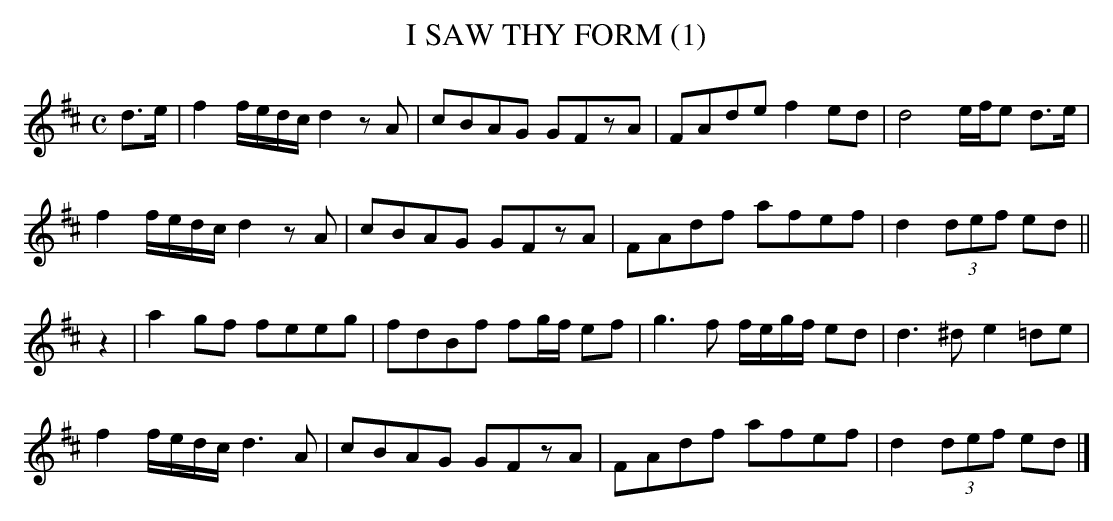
X:1
T:I SAW THY FORM (1)
M:C
L:1/8
K:D
d>e|f2 f/e/d/c/ d2zA|cBAG GFzA|FAde f2ed|d4 e/f/e d>e|
f2 f/e/d/c/ d2zA|cBAG GFzA|FAdf afef|d2 (3def ed||
z2|a2gf feeg|fdBf fg/f/ ef|g3f f/e/g/f/ ed|d3^d e2=de|
f2 f/e/d/c/ d3A|cBAG GFzA|FAdf afef|d2 (3def ed|]
